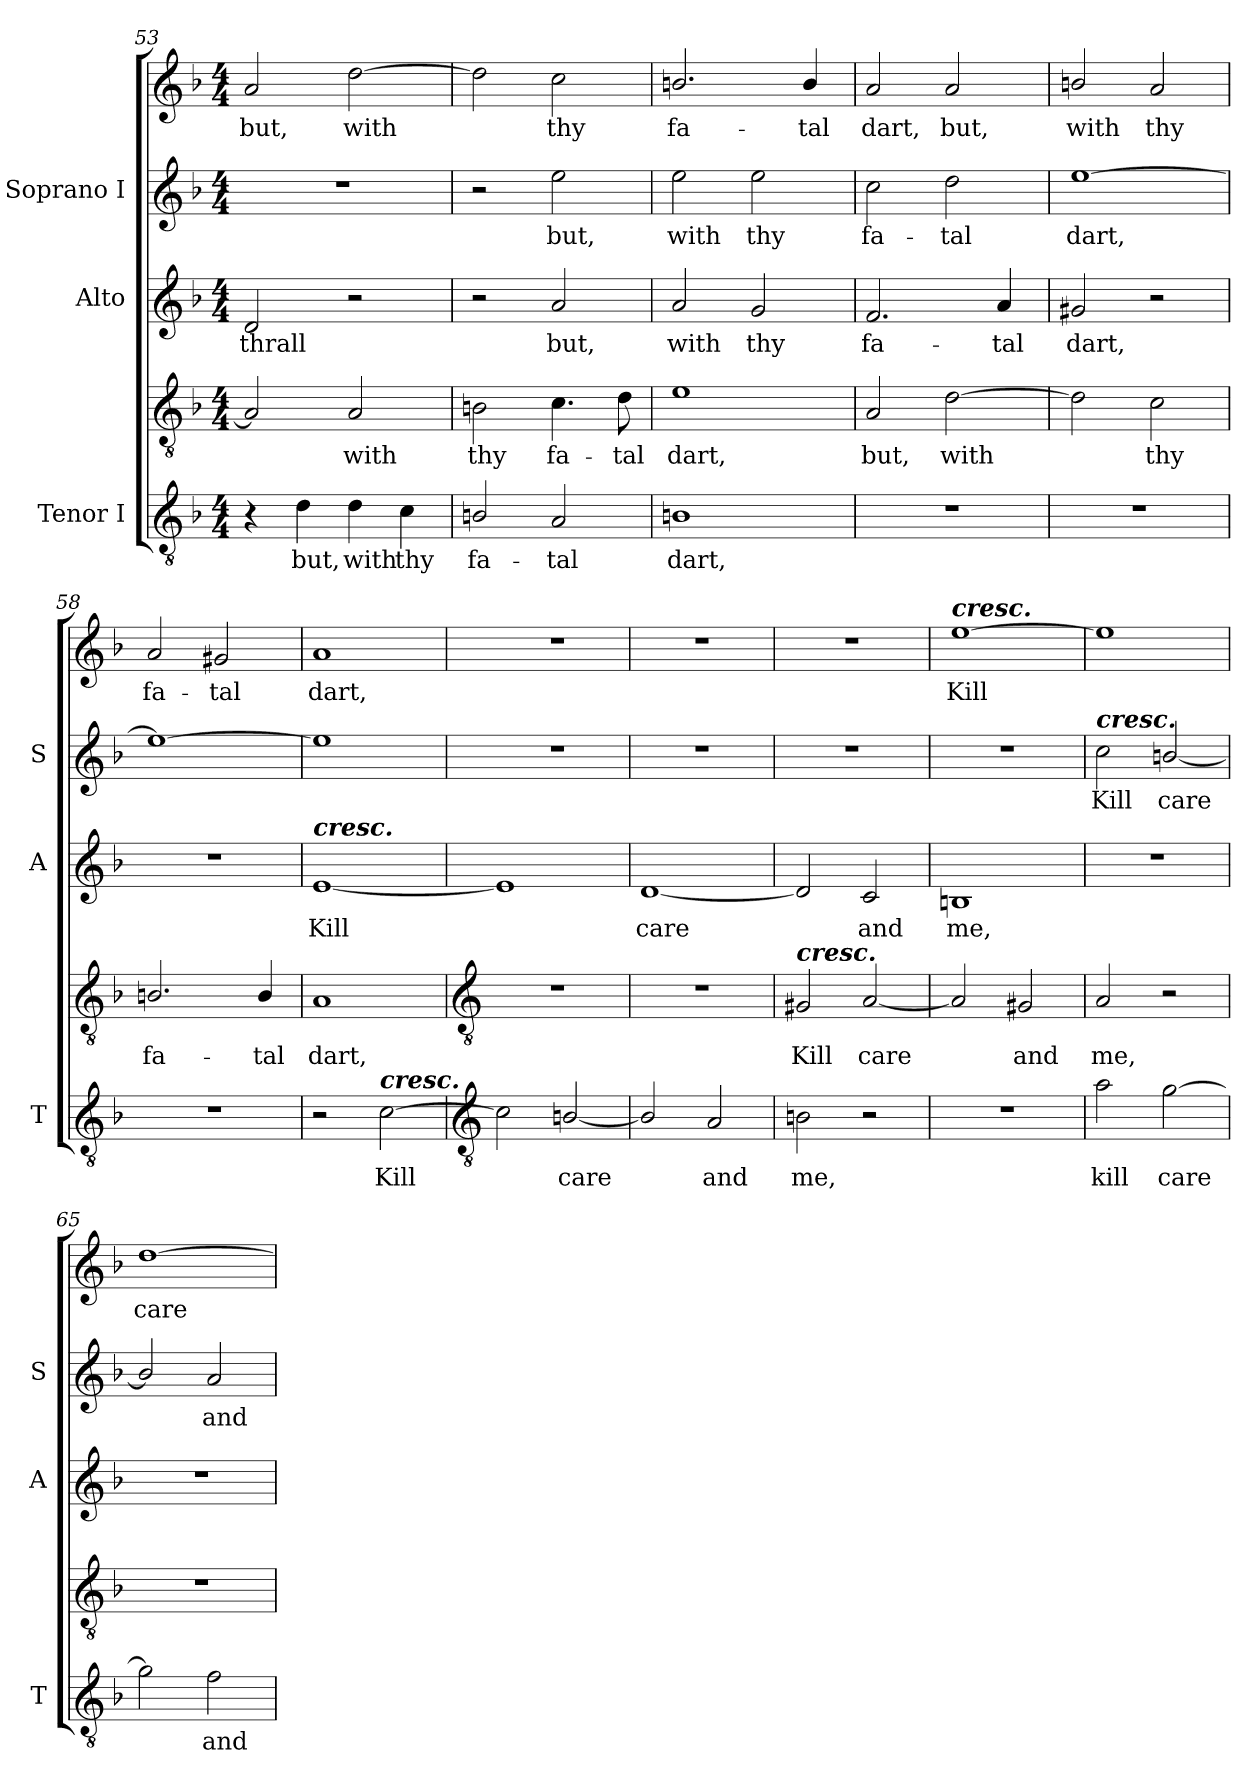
**kern	**text	**kern	**text	**kern	**text	**kern	**text	**kern	**text
*part3	*part3	*part3	*part3	*part2	*part2	*part1	*part1	*part1	*part1
*staff5	*staff5	*staff4	*staff4	*staff3	*staff3	*staff2	*staff2	*staff1	*staff1
*I"Tenor I	*	*	*	*I"Alto	*	*I"Soprano I	*	*	*
*I'T	*	*	*	*I'A	*	*I'S	*	*	*
*clefGv2	*	*clefGv2	*	*clefG2	*	*clefG2	*	*clefG2	*
*k[b-]	*	*k[b-]	*	*k[b-]	*	*k[b-]	*	*k[b-]	*
*F:	*	*F:	*	*F:	*	*F:	*	*F:	*
*M4/4	*	*M4/4	*	*M4/4	*	*M4/4	*	*M4/4	*
=53	=53	=53	=53	=53	=53	=53	=53	=53	=53
!	!	!	!	!	!LO:LY:b	!	!	!	!LO:LY:b
4r	.	2A]	.	2d	thrall	1r	.	2a	but,
!	!LO:LY:b	!	!	!	!	!	!	!	!
4d	but,	.	.	.	.	.	.	.	.
!	!LO:LY:b	!	!LO:LY:b	!	!	!	!	!	!LO:LY:b
4d	with	2A	with	2r	.	.	.	[2dd	with
!	!LO:LY:b	!	!	!	!	!	!	!	!
4c	thy	.	.	.	.	.	.	.	.
=54	=54	=54	=54	=54	=54	=54	=54	=54	=54
!	!LO:LY:b	!	!LO:LY:b	!	!	!	!	!	!
2Bn/	fa-	2Bn	thy	2r	.	2r	.	2dd]	.
!	!LO:LY:b	!	!LO:LY:b	!	!LO:LY:b	!	!LO:LY:b	!	!LO:LY:b
2A	-tal	4.c	fa-	2a	but,	2ee	but,	2cc	thy
!	!	!	!LO:LY:b	!	!	!	!	!	!
.	.	8d	-tal	.	.	.	.	.	.
=55	=55	=55	=55	=55	=55	=55	=55	=55	=55
!	!LO:LY:b	!	!LO:LY:b	!	!LO:LY:b	!	!LO:LY:b	!	!LO:LY:b
1Bn	dart,	1e	dart,	2a	with	2ee	with	2.bn/	fa-
!	!	!	!	!	!LO:LY:b	!	!LO:LY:b	!	!
.	.	.	.	2g	thy	2ee	thy	.	.
!	!	!	!	!	!	!	!	!	!LO:LY:b
.	.	.	.	.	.	.	.	4b/	-tal
=56	=56	=56	=56	=56	=56	=56	=56	=56	=56
!	!	!	!LO:LY:b	!	!LO:LY:b	!	!LO:LY:b	!	!LO:LY:b
1r	.	2A	but,	2.f	fa-	2cc	fa-	2a	dart,
!	!	!	!LO:LY:b	!	!	!	!LO:LY:b	!	!LO:LY:b
.	.	[2d	with	.	.	2dd	-tal	2a	but,
!	!	!	!	!	!LO:LY:b	!	!	!	!
.	.	.	.	4a	-tal	.	.	.	.
=57	=57	=57	=57	=57	=57	=57	=57	=57	=57
!	!	!	!	!	!LO:LY:b	!	!LO:LY:b	!	!LO:LY:b
1r	.	2d]	.	2g#X	dart,	[1ee	dart,	2bn/	with
!	!	!	!LO:LY:b	!	!	!	!	!	!LO:LY:b
.	.	2c\	thy	2r	.	.	.	2a	thy
=58	=58	=58	=58	=58	=58	=58	=58	=58	=58
!	!	!	!LO:LY:b	!	!	!	!	!	!LO:LY:b
1r	.	2.Bn/	fa-	1r	.	1ee_	.	2a	fa-
!	!	!	!	!	!	!	!	!	!LO:LY:b
.	.	.	.	.	.	.	.	2g#X	-tal
!	!	!	!LO:LY:b	!	!	!	!	!	!
.	.	4B/	-tal	.	.	.	.	.	.
=59	=59	=59	=59	=59	=59	=59	=59	=59	=59
!	!	!	!	!LO:TX:a:Bi:t=cresc.	!	!	!	!	!
!	!	!	!LO:LY:b	!	!LO:LY:b	!	!	!	!LO:LY:b
2r	.	1A	dart,	[1e	Kill	1ee]	.	1a	dart,
!LO:TX:a:Bi:t=cresc.	!	!	!	!	!	!	!	!	!
!	!LO:LY:b	!	!	!	!	!	!	!	!
[2c	Kill	.	.	.	.	.	.	.	.
!!LO:LB:g=z
=60	=60	=60	=60	=60	=60	=60	=60	=60	=60
*clefGv2	*	*clefGv2	*	*	*	*	*	*	*
2c]	.	1r	.	1e]	.	1r	.	1r	.
!	!LO:LY:b	!	!	!	!	!	!	!	!
[2Bn/	care	.	.	.	.	.	.	.	.
=61	=61	=61	=61	=61	=61	=61	=61	=61	=61
!	!	!	!	!	!LO:LY:b	!	!	!	!
2B/]	.	1r	.	[1d	care	1r	.	1r	.
!	!LO:LY:b	!	!	!	!	!	!	!	!
2A	and	.	.	.	.	.	.	.	.
=62	=62	=62	=62	=62	=62	=62	=62	=62	=62
!	!	!LO:TX:a:Bi:t=cresc.	!	!	!	!	!	!	!
!	!LO:LY:b	!	!LO:LY:b	!	!	!	!	!	!
2Bn	me,	2G#X	Kill	2d]	.	1r	.	1r	.
!	!	!	!LO:LY:b	!	!LO:LY:b	!	!	!	!
2r	.	[2A	care	2c	and	.	.	.	.
=63	=63	=63	=63	=63	=63	=63	=63	=63	=63
!	!	!	!	!	!	!	!	!LO:TX:a:Bi:t=cresc.	!
!	!	!	!	!	!LO:LY:b	!	!	!	!LO:LY:b
1r	.	2A]	.	1Bn	me,	1r	.	[1ee	Kill
!	!	!	!LO:LY:b	!	!	!	!	!	!
.	.	2G#X	and	.	.	.	.	.	.
=64	=64	=64	=64	=64	=64	=64	=64	=64	=64
!	!	!	!	!	!	!LO:TX:a:Bi:t=cresc.	!	!	!
!	!LO:LY:b	!	!LO:LY:b	!	!	!	!LO:LY:b	!	!
2a	kill	2A	me,	1r	.	2cc	Kill	1ee]	.
!	!LO:LY:b	!	!	!	!	!	!LO:LY:b	!	!
[2g	care	2r	.	.	.	[2bn/	care	.	.
=65	=65	=65	=65	=65	=65	=65	=65	=65	=65
!	!	!	!	!	!	!	!	!	!LO:LY:b
2g]	.	1r	.	1r	.	2b/]	.	[1dd	care
!	!LO:LY:b	!	!	!	!	!	!LO:LY:b	!	!
2f	and	.	.	.	.	2a	and	.	.
=	=	=	=	=	=	=	=	=	=
*-	*-	*-	*-	*-	*-	*-	*-	*-	*-
